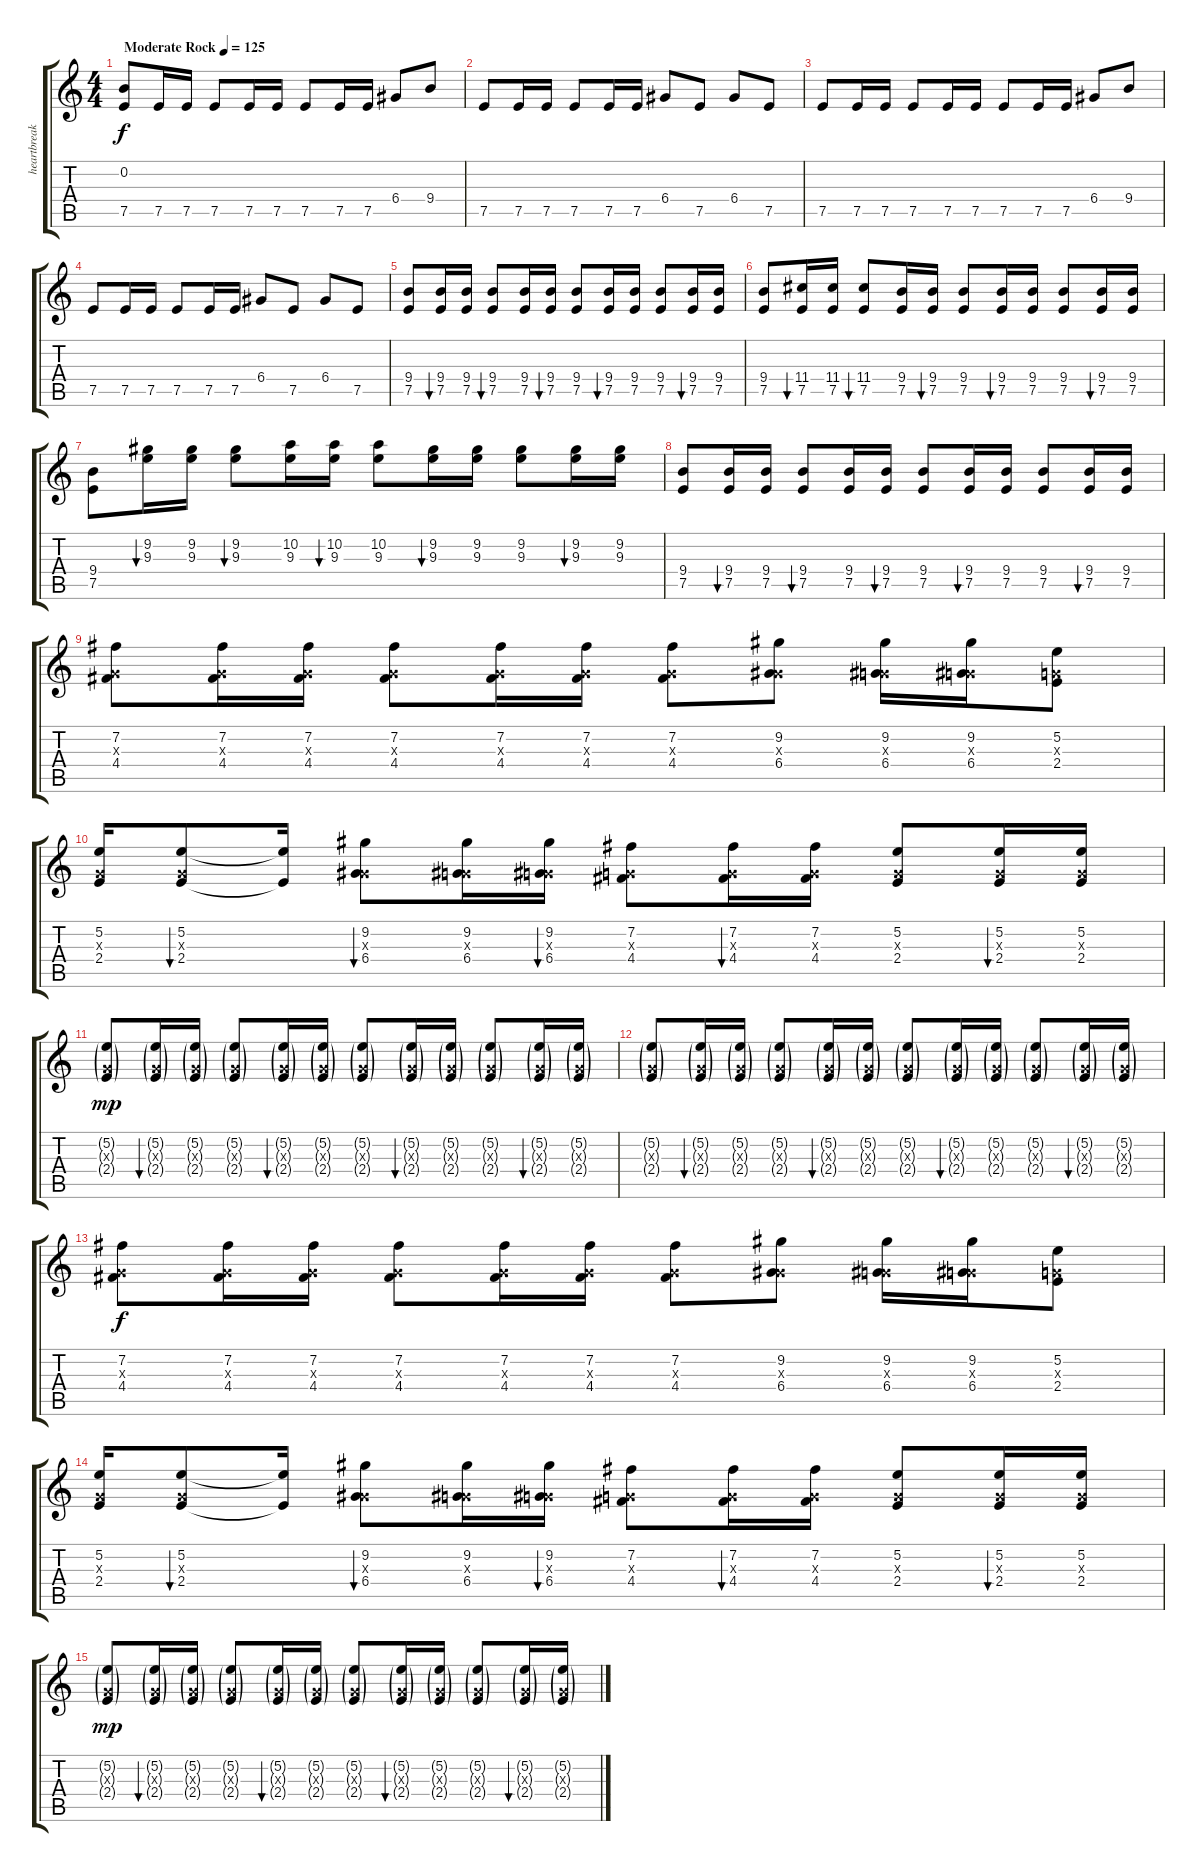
\track ("heartbreak beat" "heartbreak") {instrument overdrivenguitar}
\staff {score tabs}
\tuning (E4 B3 G3 D3 A2 E2) {hide}
\ts (4 4)
\tempo (125 "Moderate Rock")
\clef g2
\ks c
(0.2 7.5).8{dy f instrument overdrivenguitar} 7.5.16 7.5.16 7.5.8 7.5.16 7.5.16 7.5.8 7.5.16 7.5.16 6.4.8 9.4.8 |
7.5.8 7.5.16 7.5.16 7.5.8 7.5.16 7.5.16 6.4.8 7.5.8 6.4.8 7.5.8 |
7.5.8 7.5.16 7.5.16 7.5.8 7.5.16 7.5.16 7.5.8 7.5.16 7.5.16 6.4.8 9.4.8 |
7.5.8 7.5.16 7.5.16 7.5.8 7.5.16 7.5.16 6.4.8 7.5.8 6.4.8 7.5.8 |
(9.4 7.5).8 (9.4 7.5).16{bu 60} (9.4 7.5).16 (9.4 7.5).8{bu 60} (9.4 7.5).16 (9.4 7.5).16{bu 60} (9.4 7.5).8 (9.4 7.5).16{bu 60} (9.4 7.5).16 (9.4 7.5).8 (9.4 7.5).16{bu 60} (9.4 7.5).16 |
(9.4 7.5).8 (11.4 7.5).16{bu 60} (11.4 7.5).16 (11.4 7.5).8{bu 60} (9.4 7.5).16 (9.4 7.5).16{bu 60} (9.4 7.5).8 (9.4 7.5).16{bu 60} (9.4 7.5).16 (9.4 7.5).8 (9.4 7.5).16{bu 60} (9.4 7.5).16 |
(9.4 7.5).8 (9.2 9.3).16{bu 60} (9.2 9.3).16 (9.2 9.3).8{bu 60} (10.2 9.3).16 (10.2 9.3).16{bu 60} (10.2 9.3).8 (9.2 9.3).16{bu 60} (9.2 9.3).16 (9.2 9.3).8 (9.2 9.3).16{bu 60} (9.2 9.3).16 |
(9.4 7.5).8 (9.4 7.5).16{bu 60} (9.4 7.5).16 (9.4 7.5).8{bu 60} (9.4 7.5).16 (9.4 7.5).16{bu 60} (9.4 7.5).8 (9.4 7.5).16{bu 60} (9.4 7.5).16 (9.4 7.5).8 (9.4 7.5).16{bu 60} (9.4 7.5).16 |
(7.2 0.3{x} 4.4).8 (7.2 0.3{x} 4.4).16 (7.2 0.3{x} 4.4).16 (7.2 0.3{x} 4.4).8 (7.2 0.3{x} 4.4).16 (7.2 0.3{x} 4.4).16 (7.2 0.3{x} 4.4).8 (9.2 0.3{x} 6.4).8 (9.2 0.3{x} 6.4).16 (9.2 0.3{x} 6.4).16 (5.2 0.3{x} 2.4).8 |
(5.2 0.3{x} 2.4).16 (5.2 0.3{x} 2.4).8{bu 60} (5.2{t} 2.4{t}).16 (9.2 0.3{x} 6.4).8{bu 60} (9.2 0.3{x} 6.4).16 (9.2 0.3{x} 6.4).16{bu 60} (7.2 0.3{x} 4.4).8 (7.2 0.3{x} 4.4).16{bu 60} (7.2 0.3{x} 4.4).16 (5.2 0.3{x} 2.4).8 (5.2 0.3{x} 2.4).16{bu 60} (5.2 0.3{x} 2.4).16 |
(5.2{g} 0.3{g x} 2.4{g}).8{dy mp} (5.2{g} 0.3{g x} 2.4{g}).16{bu 60} (5.2{g} 0.3{g x} 2.4{g}).16 (5.2{g} 0.3{g x} 2.4{g}).8 (5.2{g} 0.3{g x} 2.4{g}).16{bu 60} (5.2{g} 0.3{g x} 2.4{g}).16 (5.2{g} 0.3{g x} 2.4{g}).8 (5.2{g} 0.3{g x} 2.4{g}).16{bu 60} (5.2{g} 0.3{g x} 2.4{g}).16 (5.2{g} 0.3{g x} 2.4{g}).8 (5.2{g} 0.3{g x} 2.4{g}).16{bu 60} (5.2{g} 0.3{g x} 2.4{g}).16 |
(5.2{g} 0.3{g x} 2.4{g}).8 (5.2{g} 0.3{g x} 2.4{g}).16{bu 60} (5.2{g} 0.3{g x} 2.4{g}).16 (5.2{g} 0.3{g x} 2.4{g}).8 (5.2{g} 0.3{g x} 2.4{g}).16{bu 60} (5.2{g} 0.3{g x} 2.4{g}).16 (5.2{g} 0.3{g x} 2.4{g}).8 (5.2{g} 0.3{g x} 2.4{g}).16{bu 60} (5.2{g} 0.3{g x} 2.4{g}).16 (5.2{g} 0.3{g x} 2.4{g}).8 (5.2{g} 0.3{g x} 2.4{g}).16{bu 60} (5.2{g} 0.3{g x} 2.4{g}).16 |
(7.2 0.3{x} 4.4).8{dy f} (7.2 0.3{x} 4.4).16 (7.2 0.3{x} 4.4).16 (7.2 0.3{x} 4.4).8 (7.2 0.3{x} 4.4).16 (7.2 0.3{x} 4.4).16 (7.2 0.3{x} 4.4).8 (9.2 0.3{x} 6.4).8 (9.2 0.3{x} 6.4).16 (9.2 0.3{x} 6.4).16 (5.2 0.3{x} 2.4).8 |
(5.2 0.3{x} 2.4).16 (5.2 0.3{x} 2.4).8{bu 60} (5.2{t} 2.4{t}).16 (9.2 0.3{x} 6.4).8{bu 60} (9.2 0.3{x} 6.4).16 (9.2 0.3{x} 6.4).16{bu 60} (7.2 0.3{x} 4.4).8 (7.2 0.3{x} 4.4).16{bu 60} (7.2 0.3{x} 4.4).16 (5.2 0.3{x} 2.4).8 (5.2 0.3{x} 2.4).16{bu 60} (5.2 0.3{x} 2.4).16 |
(5.2{g} 0.3{g x} 2.4{g}).8{dy mp} (5.2{g} 0.3{g x} 2.4{g}).16{bu 60} (5.2{g} 0.3{g x} 2.4{g}).16 (5.2{g} 0.3{g x} 2.4{g}).8 (5.2{g} 0.3{g x} 2.4{g}).16{bu 60} (5.2{g} 0.3{g x} 2.4{g}).16 (5.2{g} 0.3{g x} 2.4{g}).8 (5.2{g} 0.3{g x} 2.4{g}).16{bu 60} (5.2{g} 0.3{g x} 2.4{g}).16 (5.2{g} 0.3{g x} 2.4{g}).8 (5.2{g} 0.3{g x} 2.4{g}).16{bu 60} (5.2{g} 0.3{g x} 2.4{g}).16
